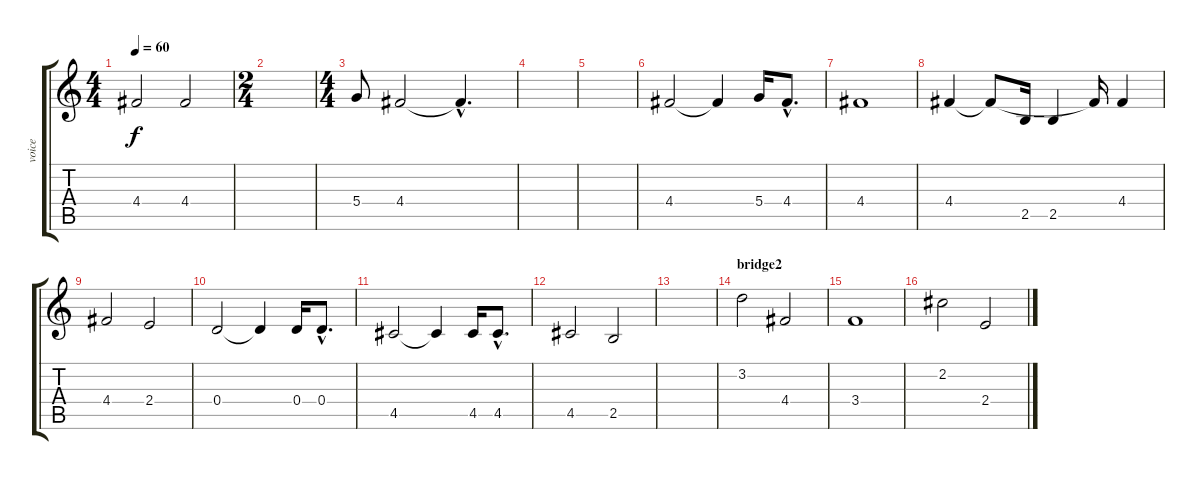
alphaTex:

\track ("voice" "voice") {instrument electricguitarjazz}
\staff {score tabs}
\tuning (E4 B3 G3 D3 A2 E2) {hide}
\ts (4 4)
\tempo 60
\clef g2
\ks c
4.4.2{dy f} 4.4.2 |
\ts (2 4)
|
\ts (4 4)
5.4.8 4.4.2 4.4{hac t}.4{d} |
|
|
4.4.2 4.4{t}.4 5.4.16 4.4{hac}.8{d} |
4.4.1 |
4.4.4 4.4{t}.8 2.5.16 2.5.4 4.4{t}.16 4.4.4 |
4.4.2 2.4.2 |
0.4.2 0.4{t}.4 0.4.16 0.4{hac}.8{d} |
4.5.2 4.5{t}.4 4.5.16 4.5{hac}.8{d} |
4.5.2 2.5.2 |
|
\section ("" "bridge2")
3.2.2 4.4.2 |
3.4.1 |
2.2.2 2.4.2
